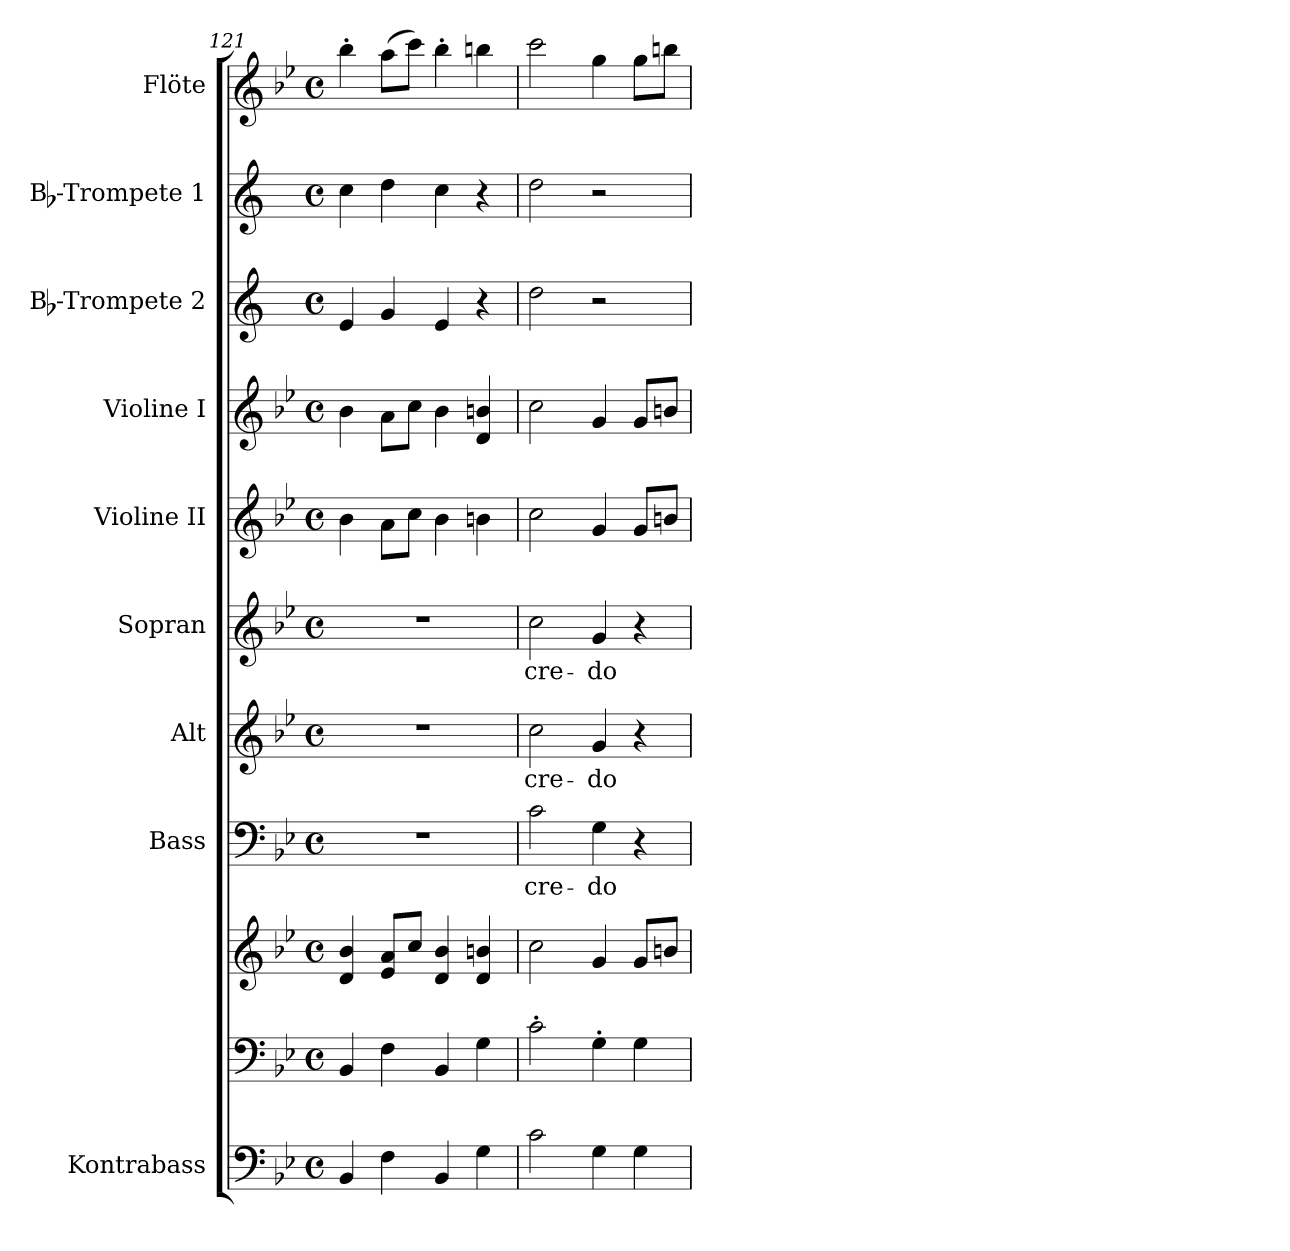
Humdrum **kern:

**kern	**kern	**kern	**kern	**text	**kern	**text	**kern	**text	**kern	**kern	**kern	**kern	**kern
*part10	*part9	*part9	*part8	*part8	*part7	*part7	*part6	*part6	*part5	*part4	*part3	*part2	*part1
*staff11	*staff10	*staff9	*staff8	*staff8	*staff7	*staff7	*staff6	*staff6	*staff5	*staff4	*staff3	*staff2	*staff1
*I"Kontrabass	*	*	*I"Bass	*	*I"Alt	*	*I"Sopran	*	*I"Violine II	*I"Violine I	*I"Bb-Trompete 2	*I"Bb-Trompete 1	*I"Flöte
*I'Kb.	*	*	*I'B.	*	*I'A.	*	*I'S.	*	*I'Vl. II	*I'Vl. I	*I'Bb Trp. 2	*I'Bb Trp. 1	*I'Fl.
*clefF4	*clefF4	*clefG2	*clefF4	*	*clefG2	*	*clefG2	*	*clefG2	*clefG2	*clefG2	*clefG2	*clefG2
*ITrd7c12	*	*	*	*	*	*	*	*	*	*	*ITrd1c2	*ITrd1c2	*
*k[b-e-]	*k[b-e-]	*k[b-e-]	*k[b-e-]	*	*k[b-e-]	*	*k[b-e-]	*	*k[b-e-]	*k[b-e-]	*k[b-e-]	*k[b-e-]	*k[b-e-]
*B-:	*B-:	*B-:	*B-:	*	*B-:	*	*B-:	*	*B-:	*B-:	*B-:	*B-:	*B-:
*M4/4	*M4/4	*M4/4	*M4/4	*	*M4/4	*	*M4/4	*	*M4/4	*M4/4	*M4/4	*M4/4	*M4/4
*met(c)	*met(c)	*met(c)	*met(c)	*	*met(c)	*	*met(c)	*	*met(c)	*met(c)	*met(c)	*met(c)	*met(c)
=121	=121	=121	=121	=121	=121	=121	=121	=121	=121	=121	=121	=121	=121
4BBB-/	4BB-/	4d/ 4b-/	1r	.	1r	.	1r	.	4b-\	4b-\	4d/	4b-\	4bb-'>\
4FF\	4F\	8e-/ 8a/L	.	.	.	.	.	.	8a\L	8a\L	4f/	4cc\	(>8aa\L
.	.	8cc/J	.	.	.	.	.	.	8cc\J	8cc\J	.	.	8ccc\J)
4BBB-/	4BB-/	4d/ 4b-/	.	.	.	.	.	.	4b-\	4b-\	4d/	4b-\	4bb-'>\
4GG\	4G\	4d/ 4bn/	.	.	.	.	.	.	4bn\	4d/ 4bn/	4r	4r	4bbn\
=122	=122	=122	=122	=122	=122	=122	=122	=122	=122	=122	=122	=122	=122
!	!	!	!	!LO:LY:b	!	!LO:LY:b	!	!LO:LY:b	!	!	!	!	!
2C\	2c'>\	2cc\	2c\	cre-	2cc\	cre-	2cc\	cre-	2cc\	2cc\	2cc\	2cc\	2ccc\
!	!	!	!	!LO:LY:b	!	!LO:LY:b	!	!LO:LY:b	!	!	!	!	!
4GG\	4G'>\	4g/	4G\	-do	4g/	-do	4g/	-do	4g/	4g/	2r	2r	4gg\
4GG\	4G\	8g/L	4r	.	4r	.	4r	.	8g/L	8g/L	.	.	8gg\L
.	.	8bn/J	.	.	.	.	.	.	8bn/J	8bn/J	.	.	8bbn\J
=	=	=	=	=	=	=	=	=	=	=	=	=	=
*-	*-	*-	*-	*-	*-	*-	*-	*-	*-	*-	*-	*-	*-
